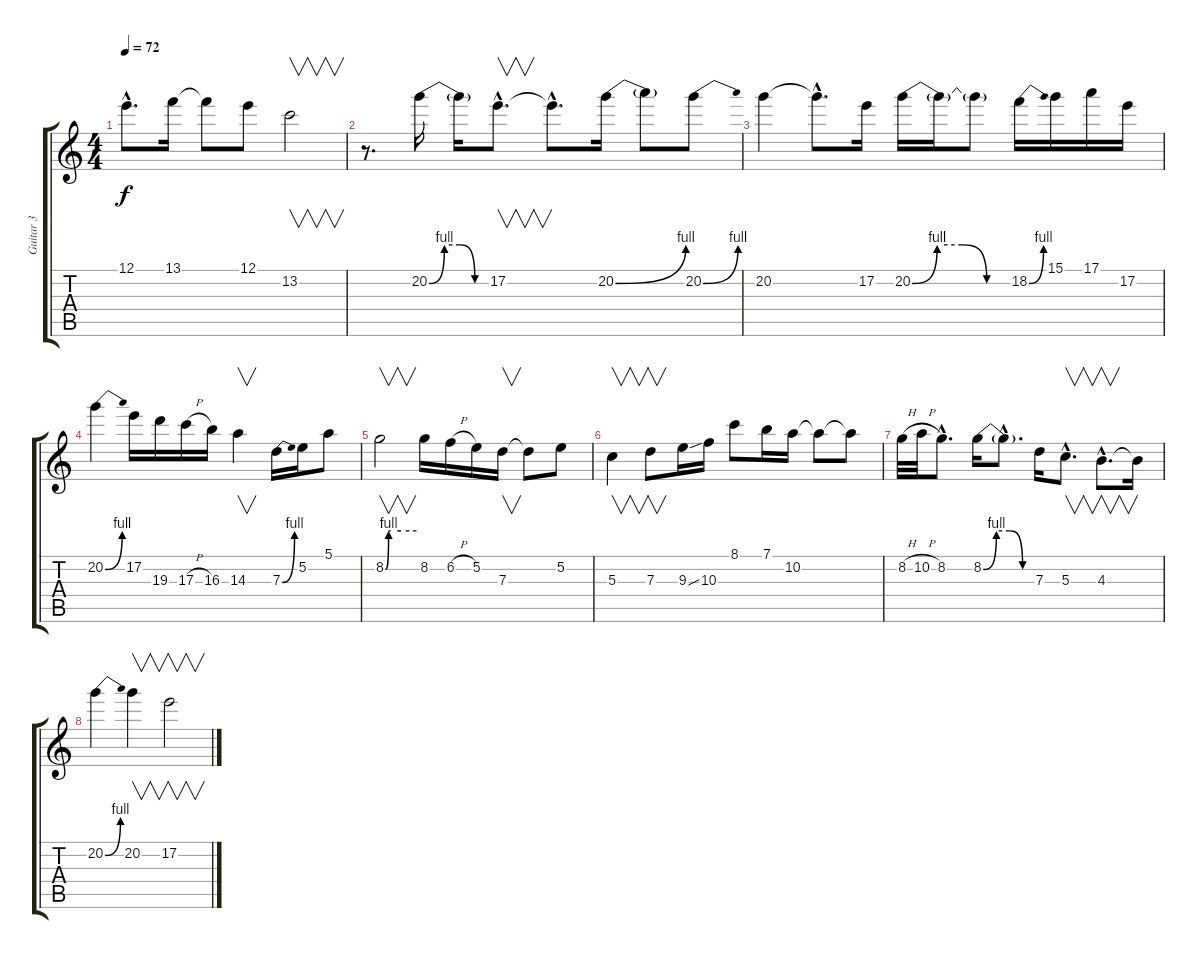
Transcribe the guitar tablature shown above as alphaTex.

\track ("Guitar 3" "Guitar 3") {instrument distortionguitar}
\staff {score tabs}
\tuning (E4 B3 G3 D3 A2 E2) {hide}
\ts (4 4)
\tempo 72
\clef g2
\ks c
12.1{hac}.8{d dy f} 13.1.16 13.1{t}.8 12.1.8 13.2.2{v} |
r.8{d} 20.2{be (custom 0 0 15 4 30 4 45 0 60 0)}.16 20.2{t}.16 17.2{hac}.8{v d} 17.2{hac t}.8{d} 20.2{be (bend 0 0 60 4)}.16 20.2{t}.8 20.2{be (bend 0 0 60 4)}.8 |
20.2.4 20.2{hac t}.8{d} 17.2.16 20.2{be (custom 0 0 15 4 30 4 45 0 60 0)}.16 20.2{t}.16 20.2{t}.8 18.2{be (bend 0 0 60 4)}.16 15.1.16 17.1.16 17.2.16 |
20.2{be (bend 0 0 60 4)}.4 17.2.16 19.3.16 17.3{h}.16 16.3.16 14.3.4{v} 7.3{be (bend 0 0 60 4)}.16 5.2.16 5.1.8 |
8.2{be (custom 0 0 6 4 10 4 30 4 60 4)}.2{v} 8.2.16 6.2{h}.16 5.2.16 7.3.16{v} 7.3{t}.8 5.2.8 |
5.3.4{v} 7.3.8{v} 9.3{ss}.16 10.3.16 8.1.8 7.1.16 10.2.16 10.2{t}.8 10.2{t}.8 |
8.2{h}.32{volume 0} 10.2{h}.32 8.2{hac}.8{d} 8.2{be (custom 0 0 15 4 30 4 45 0 60 0)}.16 8.2{hac t}.8{d} 7.3.16 5.3{hac}.8{v d} 4.3{hac}.8{v d} 4.3{t}.16 |
20.2{be (bend 0 0 60 4)}.4 20.2.4{v} 17.2.2{v}
